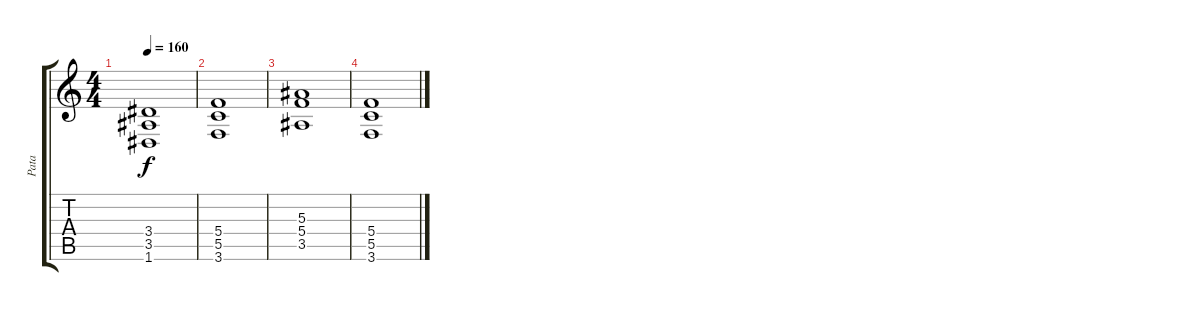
\track ("Pata" "Pata") {instrument overdrivenguitar}
\staff {score tabs}
\tuning (D4 A3 F3 C3 G2 D2) {hide}
\ts (4 4)
\tempo 160
\clef g2
\ks c
(3.4 3.5 1.6).1{dy f} |
(5.4 5.5 3.6).1 |
(5.3 5.4 3.5).1 |
(5.4 5.5 3.6).1
